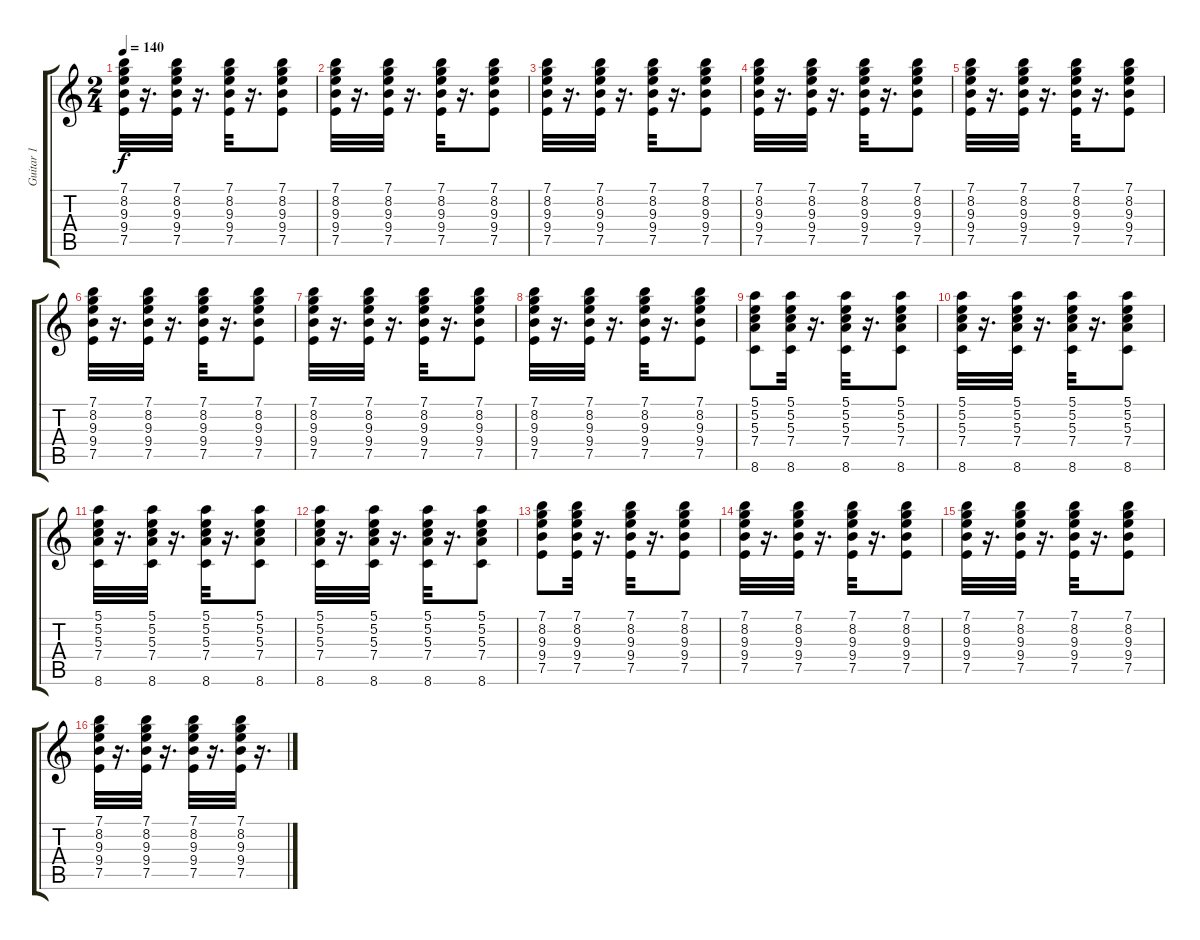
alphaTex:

\track ("Guitar 1" "Guitar 1") {instrument acousticguitarsteel}
\staff {score tabs}
\tuning (E4 B3 G3 D3 A2 E2) {hide}
\ts (2 4)
\tempo 140
\clef g2
\ks c
(7.1 8.2 9.3 9.4 7.5).32{dy f} r.16{d} (7.1 8.2 9.3 9.4 7.5).32 r.16{d} (7.1 8.2 9.3 9.4 7.5).32 r.16{d} (7.1 8.2 9.3 9.4 7.5).8 |
(7.1 8.2 9.3 9.4 7.5).32 r.16{d} (7.1 8.2 9.3 9.4 7.5).32 r.16{d} (7.1 8.2 9.3 9.4 7.5).32 r.16{d} (7.1 8.2 9.3 9.4 7.5).8 |
(7.1 8.2 9.3 9.4 7.5).32 r.16{d} (7.1 8.2 9.3 9.4 7.5).32 r.16{d} (7.1 8.2 9.3 9.4 7.5).32 r.16{d} (7.1 8.2 9.3 9.4 7.5).8 |
(7.1 8.2 9.3 9.4 7.5).32 r.16{d} (7.1 8.2 9.3 9.4 7.5).32 r.16{d} (7.1 8.2 9.3 9.4 7.5).32 r.16{d} (7.1 8.2 9.3 9.4 7.5).8 |
(7.1 8.2 9.3 9.4 7.5).32 r.16{d} (7.1 8.2 9.3 9.4 7.5).32 r.16{d} (7.1 8.2 9.3 9.4 7.5).32 r.16{d} (7.1 8.2 9.3 9.4 7.5).8 |
(7.1 8.2 9.3 9.4 7.5).32 r.16{d} (7.1 8.2 9.3 9.4 7.5).32 r.16{d} (7.1 8.2 9.3 9.4 7.5).32 r.16{d} (7.1 8.2 9.3 9.4 7.5).8 |
(7.1 8.2 9.3 9.4 7.5).32 r.16{d} (7.1 8.2 9.3 9.4 7.5).32 r.16{d} (7.1 8.2 9.3 9.4 7.5).32 r.16{d} (7.1 8.2 9.3 9.4 7.5).8 |
(7.1 8.2 9.3 9.4 7.5).32 r.16{d} (7.1 8.2 9.3 9.4 7.5).32 r.16{d} (7.1 8.2 9.3 9.4 7.5).32 r.16{d} (7.1 8.2 9.3 9.4 7.5).8 |
(5.1 5.2 5.3 7.4 8.6).8 (5.1 5.2 5.3 7.4 8.6).32 r.16{d} (5.1 5.2 5.3 7.4 8.6).32 r.16{d} (5.1 5.2 5.3 7.4 8.6).8 |
(5.1 5.2 5.3 7.4 8.6).32 r.16{d} (5.1 5.2 5.3 7.4 8.6).32 r.16{d} (5.1 5.2 5.3 7.4 8.6).32 r.16{d} (5.1 5.2 5.3 7.4 8.6).8 |
(5.1 5.2 5.3 7.4 8.6).32 r.16{d} (5.1 5.2 5.3 7.4 8.6).32 r.16{d} (5.1 5.2 5.3 7.4 8.6).32 r.16{d} (5.1 5.2 5.3 7.4 8.6).8 |
(5.1 5.2 5.3 7.4 8.6).32 r.16{d} (5.1 5.2 5.3 7.4 8.6).32 r.16{d} (5.1 5.2 5.3 7.4 8.6).32 r.16{d} (5.1 5.2 5.3 7.4 8.6).8 |
(7.1 8.2 9.3 9.4 7.5).8 (7.1 8.2 9.3 9.4 7.5).32 r.16{d} (7.1 8.2 9.3 9.4 7.5).32 r.16{d} (7.1 8.2 9.3 9.4 7.5).8 |
(7.1 8.2 9.3 9.4 7.5).32 r.16{d} (7.1 8.2 9.3 9.4 7.5).32 r.16{d} (7.1 8.2 9.3 9.4 7.5).32 r.16{d} (7.1 8.2 9.3 9.4 7.5).8 |
(7.1 8.2 9.3 9.4 7.5).32 r.16{d} (7.1 8.2 9.3 9.4 7.5).32 r.16{d} (7.1 8.2 9.3 9.4 7.5).32 r.16{d} (7.1 8.2 9.3 9.4 7.5).8 |
(7.1 8.2 9.3 9.4 7.5).32 r.16{d} (7.1 8.2 9.3 9.4 7.5).32 r.16{d} (7.1 8.2 9.3 9.4 7.5).32 r.16{d} (7.1 8.2 9.3 9.4 7.5).32 r.16{d}
